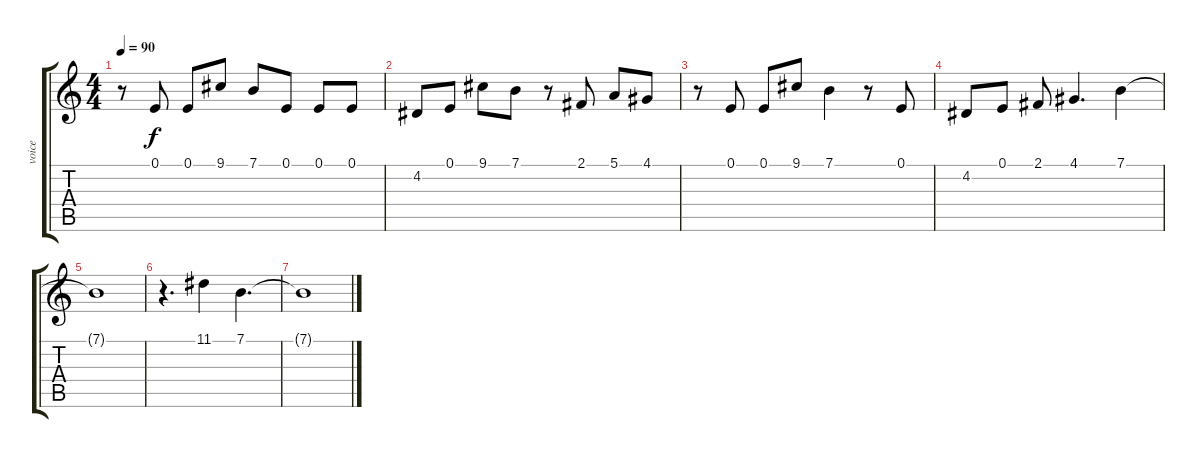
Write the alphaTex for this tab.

\track ("voice" "voice") {instrument lead6voice}
\staff {score tabs}
\tuning (E4 B3 G3 D3 A2 E2) {hide}
\ts (4 4)
\tempo 90
\clef g2
\ks c
r.8{dy f} 0.1.8 0.1.8 9.1.8 7.1.8 0.1.8 0.1.8 0.1.8 |
4.2.8 0.1.8 9.1.8 7.1.8 r.8 2.1.8 5.1.8 4.1.8 |
r.8 0.1.8 0.1.8 9.1.8 7.1.4 r.8 0.1.8 |
4.2.8 0.1.8 2.1.8 4.1.4{d} 7.1.4 |
7.1{t}.1 |
r.4{d} 11.1.4 7.1.4{d} |
7.1{t}.1
